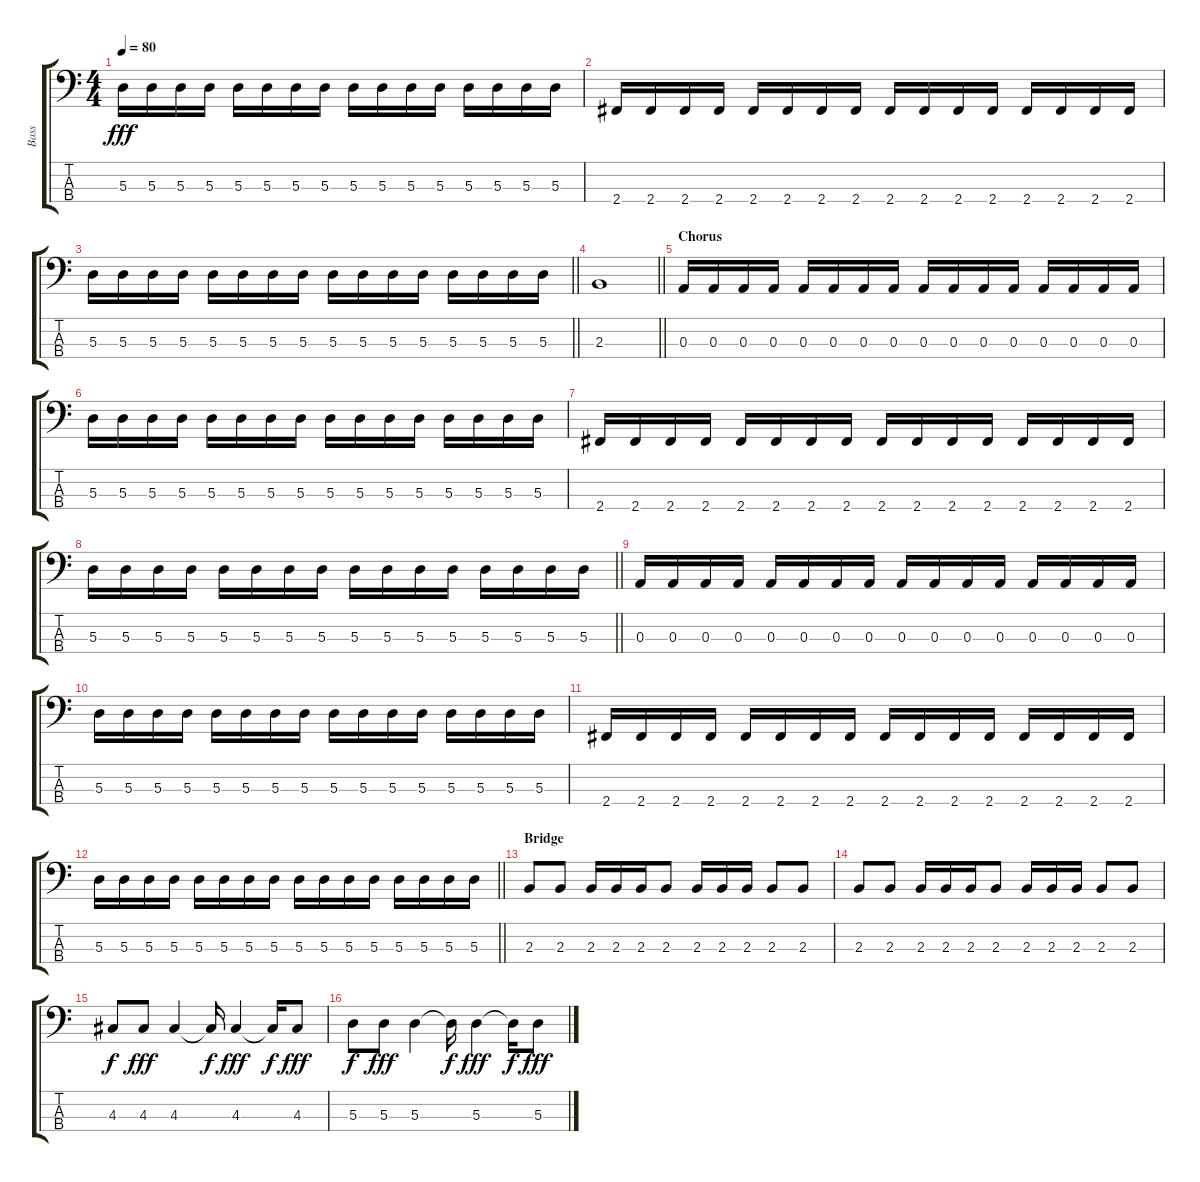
\track ("Bass" "Bass") {instrument electricbasspick}
\staff {score tabs}
\tuning (G2 D2 A1 E1) {hide}
\ts (4 4)
\tempo 80
\clef f4
\ks c
5.3.16{dy fff} 5.3.16 5.3.16 5.3.16 5.3.16 5.3.16 5.3.16 5.3.16 5.3.16 5.3.16 5.3.16 5.3.16 5.3.16 5.3.16 5.3.16 5.3.16 |
2.4.16 2.4.16 2.4.16 2.4.16 2.4.16 2.4.16 2.4.16 2.4.16 2.4.16 2.4.16 2.4.16 2.4.16 2.4.16 2.4.16 2.4.16 2.4.16 |
\barLineRight lightlight
5.3.16 5.3.16 5.3.16 5.3.16 5.3.16 5.3.16 5.3.16 5.3.16 5.3.16 5.3.16 5.3.16 5.3.16 5.3.16 5.3.16 5.3.16 5.3.16 |
\barLineRight lightlight
2.3.1 |
\section ("" "Chorus")
0.3.16 0.3.16 0.3.16 0.3.16 0.3.16 0.3.16 0.3.16 0.3.16 0.3.16 0.3.16 0.3.16 0.3.16 0.3.16 0.3.16 0.3.16 0.3.16 |
5.3.16 5.3.16 5.3.16 5.3.16 5.3.16 5.3.16 5.3.16 5.3.16 5.3.16 5.3.16 5.3.16 5.3.16 5.3.16 5.3.16 5.3.16 5.3.16 |
2.4.16 2.4.16 2.4.16 2.4.16 2.4.16 2.4.16 2.4.16 2.4.16 2.4.16 2.4.16 2.4.16 2.4.16 2.4.16 2.4.16 2.4.16 2.4.16 |
\barLineRight lightlight
5.3.16 5.3.16 5.3.16 5.3.16 5.3.16 5.3.16 5.3.16 5.3.16 5.3.16 5.3.16 5.3.16 5.3.16 5.3.16 5.3.16 5.3.16 5.3.16 |
0.3.16 0.3.16 0.3.16 0.3.16 0.3.16 0.3.16 0.3.16 0.3.16 0.3.16 0.3.16 0.3.16 0.3.16 0.3.16 0.3.16 0.3.16 0.3.16 |
5.3.16 5.3.16 5.3.16 5.3.16 5.3.16 5.3.16 5.3.16 5.3.16 5.3.16 5.3.16 5.3.16 5.3.16 5.3.16 5.3.16 5.3.16 5.3.16 |
2.4.16 2.4.16 2.4.16 2.4.16 2.4.16 2.4.16 2.4.16 2.4.16 2.4.16 2.4.16 2.4.16 2.4.16 2.4.16 2.4.16 2.4.16 2.4.16 |
\barLineRight lightlight
5.3.16 5.3.16 5.3.16 5.3.16 5.3.16 5.3.16 5.3.16 5.3.16 5.3.16 5.3.16 5.3.16 5.3.16 5.3.16 5.3.16 5.3.16 5.3.16 |
\section ("" "Bridge")
2.3.8 2.3.8 2.3.16 2.3.16 2.3.16 2.3.8 2.3.16 2.3.16 2.3.16 2.3.8 2.3.8 |
2.3.8 2.3.8 2.3.16 2.3.16 2.3.16 2.3.8 2.3.16 2.3.16 2.3.16 2.3.8 2.3.8 |
4.3.8{dy f} 4.3.8{dy fff} 4.3.4 4.3{t}.16{dy f} 4.3.4{dy fff} 4.3{t}.16{dy f} 4.3.8{dy fff} |
5.3.8{dy f} 5.3.8{dy fff} 5.3.4 5.3{t}.16{dy f} 5.3.4{dy fff} 5.3{t}.16{dy f} 5.3.8{dy fff}
